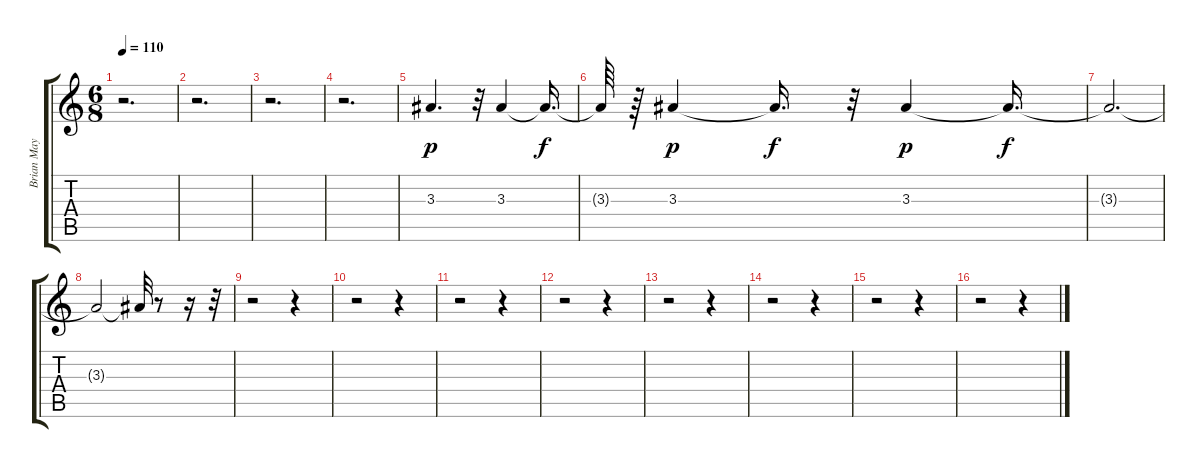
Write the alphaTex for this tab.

\track ("Brian May Pre-Solo Arrengement" "Brian May ") {mute instrument overdrivenguitar}
\staff {score tabs}
\tuning (E4 B3 G3 D3 A2 E2) {hide}
\ts (6 8)
\tempo 110
\clef g2
\ks c
r.2{d dy p} |
r.2{d} |
r.2{d} |
r.2{d} |
3.3.4{d} r.32 3.3.4 3.3{t}.16{d dy f} |
3.3{t}.64 r.64 3.3.4{dy p} 3.3{t}.16{d dy f} r.32 3.3.4{dy p} 3.3{t}.16{d dy f} |
3.3{t}.2{d} |
3.3{t}.2 3.3{t}.32 r.8 r.16 r.32 |
r.2 r.4 |
r.2 r.4 |
r.2 r.4 |
r.2 r.4 |
r.2 r.4 |
r.2 r.4 |
r.2 r.4 |
r.2 r.4
